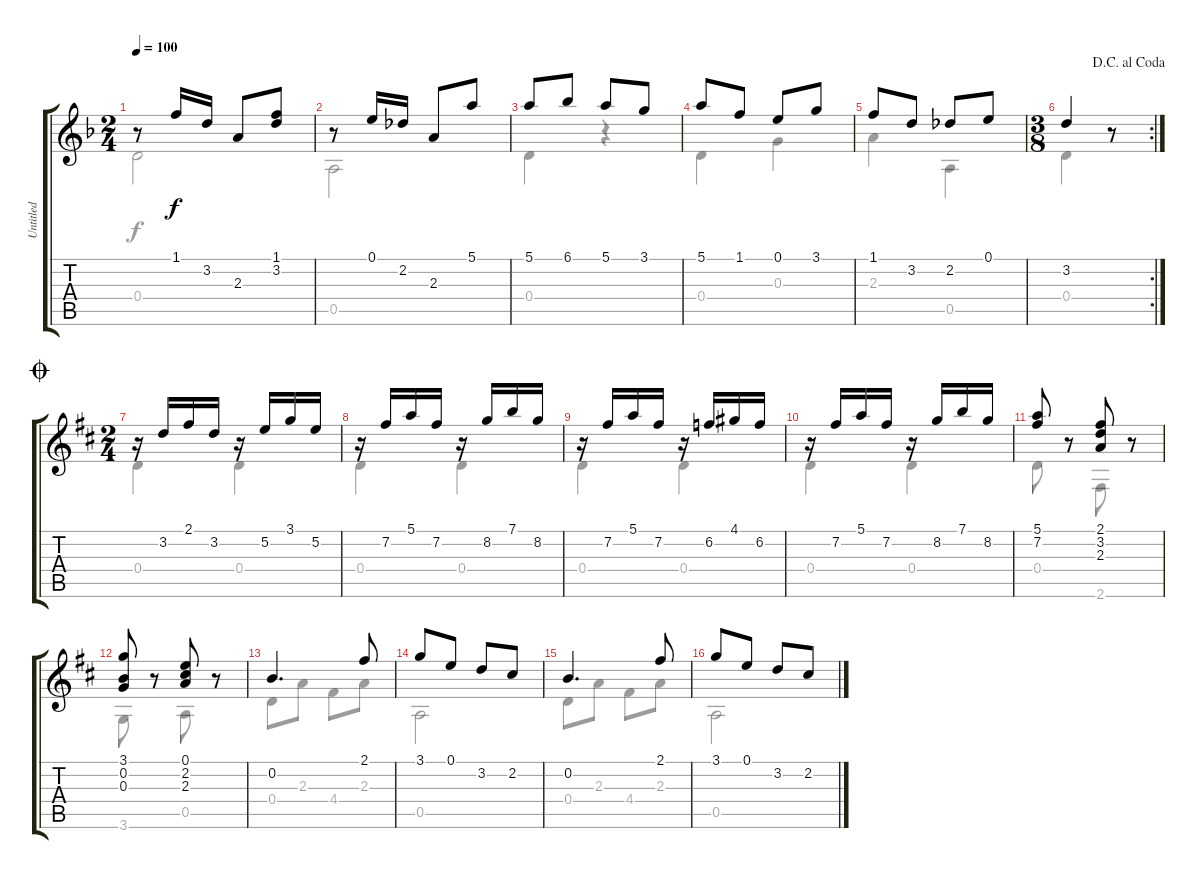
\track ("Untitled" "Untitled") {instrument acousticguitarnylon}
\staff {score tabs}
\tuning (E4 B3 G3 D3 A2 E2) {hide}
\voice
\ts (2 4)
\tempo 100
\clef g2
\ks f
r.8{dy f} 1.1.16 3.2.16 2.3.8 (1.1 3.2).8 |
r.8 0.1.16 2.2.16 2.3.8 5.1.8 |
5.1.8 6.1.8 5.1.8 3.1.8 |
5.1.8 1.1.8 0.1.8 3.1.8 |
1.1.8 3.2.8 2.2.8 0.1.8 |
\rc 2
\ts (3 8)
\jump dacapoalcoda
3.2.4 r.8 |
\ts (2 4)
\jump coda
\ks d
r.16 3.2.16 2.1.16 3.2.16 r.16 5.2.16 3.1.16 5.2.16 |
r.16 7.2.16 5.1.16 7.2.16 r.16 8.2.16 7.1.16 8.2.16 |
r.16 7.2.16 5.1.16 7.2.16 r.16 6.2.16 4.1.16 6.2.16 |
r.16 7.2.16 5.1.16 7.2.16 r.16 8.2.16 7.1.16 8.2.16 |
(5.1 7.2).8 r.8 (2.1 3.2 2.3).8 r.8 |
(3.1 0.2 0.3).8 r.8 (0.1 2.2 2.3).8 r.8 |
0.2.4{d} 2.1.8 |
3.1.8 0.1.8 3.2.8 2.2.8 |
0.2.4{d} 2.1.8 |
3.1.8 0.1.8 3.2.8 2.2.8
\voice
\clef g2
\ottava regular
\simile none
\ks f
0.4.2{dy f} |
0.5.2 |
0.4.4 r.4 |
0.4.4 0.3.4 |
2.3.4 0.5.4 |
0.4.4 r.8 |
\ks d
0.4.4 0.4.4 |
0.4.4 0.4.4 |
0.4.4 0.4.4 |
0.4.4 0.4.4 |
0.4.8 r.8 2.6.8 r.8 |
3.6.8 r.8 0.5.8 r.8 |
0.4.8 2.3.8 4.4.8 2.3.8 |
0.5.2 |
0.4.8 2.3.8 4.4.8 2.3.8 |
0.5.2
